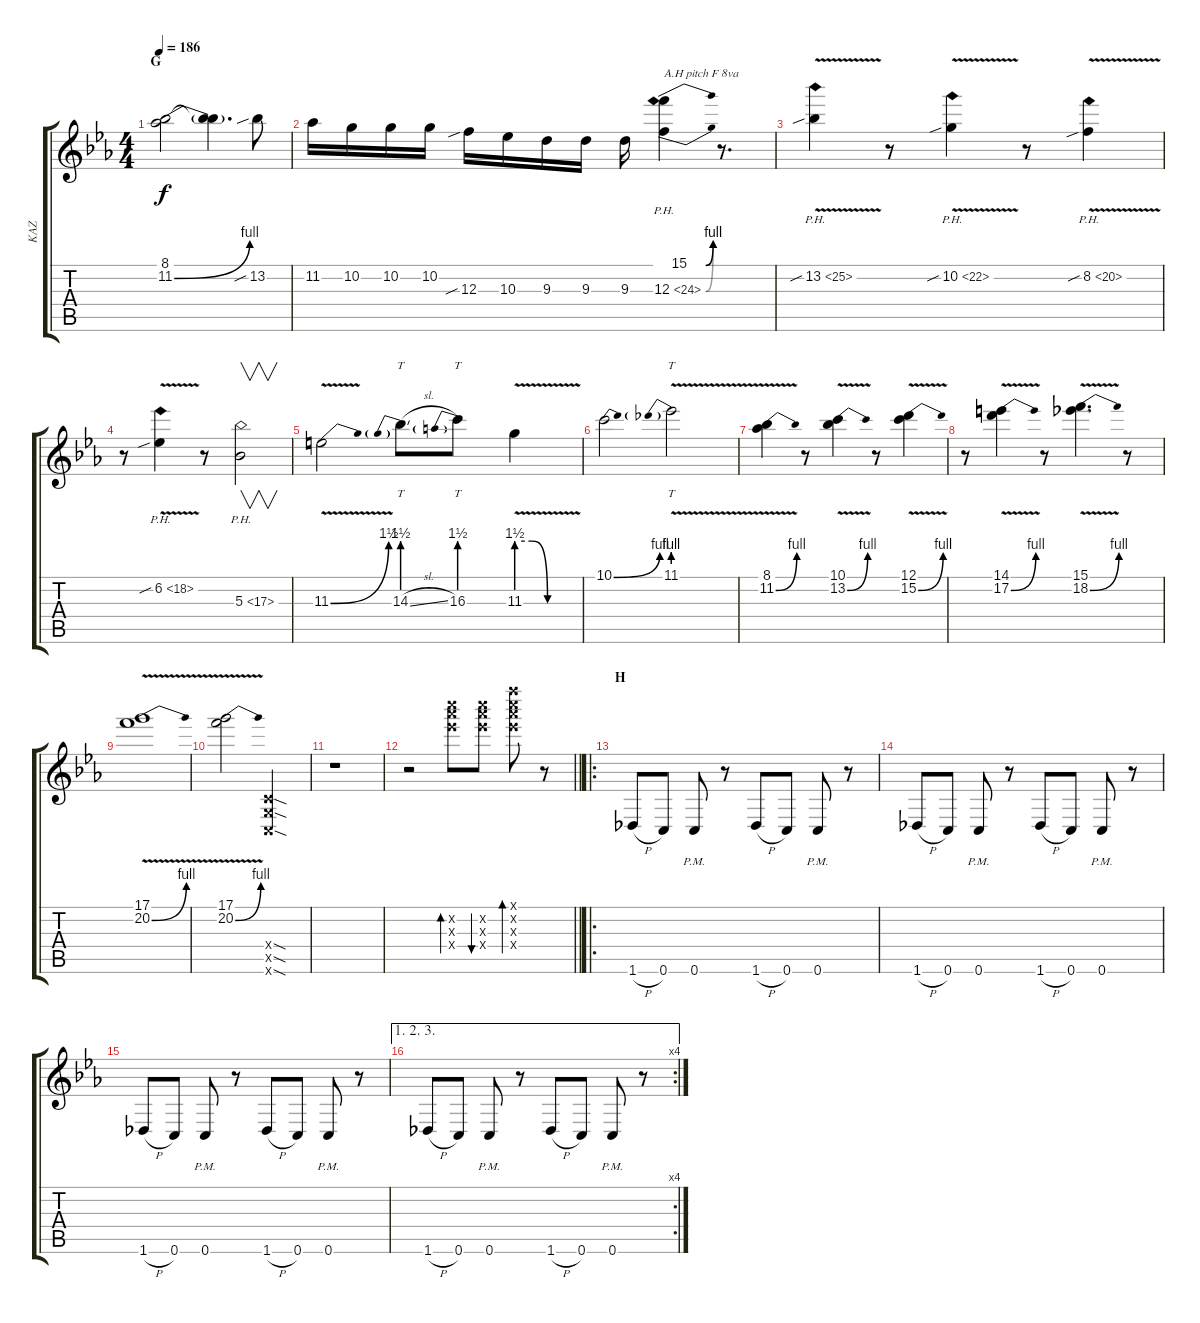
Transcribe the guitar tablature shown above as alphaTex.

\track ("KAZ" "KAZ") {instrument overdrivenguitar}
\staff {score tabs}
\tuning (D4 A3 F3 C3 G2 C2) {hide}
\ts (4 4)
\section ("" "G")
\tempo 186
\clef g2
\ks cminor
(8.1 11.2{be (bend 0 0 60 4)}).2{dy f volume 15 balance 8} (8.1{t} 11.2{t}).4{d} 13.2{sib}.8 |
11.2.16 10.2.16 10.2.16 10.2.16 12.3{sib}.16 10.3.16 9.3.16 9.3.16 9.3.16 (15.1{be (bend 0 0 60 4)} 12.3{be (bend 0 0 60 4) ph 12}).4{txt "A.H pitch F 8va"} r.8{d} |
13.2{ph 12 v sib}.4 r.8 10.2{ph 12 v sib}.4 r.8 8.2{ph 12 v sib}.4 |
r.8 6.2{ph 12 v sib}.4 r.8 5.3{ph 12}.2{v} |
11.3{be (bend 0 0 60 6) v}.2 14.3{be (prebend 0 6 60 6) sl}.8{tt} 16.3{be (prebend 0 6 60 6)}.8{tt} 11.3{be (custom 0 6 15 6 30 0 60 0) v}.4 |
10.1{be (bend 0 0 60 4)}.2 11.1{be (prebend 0 4 60 4) v}.2{tt} |
(8.1 11.2{be (bend 0 0 60 4) v}).4 r.8 (10.1 13.2{be (bend 0 0 60 4) v}).4 r.8 (12.1 15.2{be (bend 0 0 60 4) v}).4 |
r.8 (14.1 17.2{be (bend 0 0 60 4) v}).4 r.8 (15.1 18.2{be (bend 0 0 60 4) v}).4{d} r.8 |
(17.1 20.2{be (bend 0 0 60 4) v}).1 |
(17.1 20.2{be (bend 0 0 60 4) v}).2 (0.4{sod x} 0.5{sod x} 0.6{sod x}).2 |
r.1 |
\barLineRight lightlight
r.2 (27.2{x} 27.3{x} 27.4{x}).8{bd 60 volume 12 instrument guitarharmonics} (27.2{x} 27.3{x} 27.4{x}).8{bu 60} (27.1{x} 27.2{x} 27.3{x} 27.4{x}).8{bd 60} r.8 |
\ro
\section ("" "H")
1.6{h}.8{volume 12 balance 3 instrument overdrivenguitar} 0.6.8 0.6{pm}.8 r.8 1.6{h}.8 0.6.8 0.6{pm}.8 r.8 |
1.6{h}.8 0.6.8 0.6{pm}.8 r.8 1.6{h}.8 0.6.8 0.6{pm}.8 r.8 |
1.6{h}.8 0.6.8 0.6{pm}.8 r.8 1.6{h}.8 0.6.8 0.6{pm}.8 r.8 |
\ae (1 2 3)
\rc 4
1.6{h}.8 0.6.8 0.6{pm}.8 r.8 1.6{h}.8 0.6.8 0.6{pm}.8 r.8
